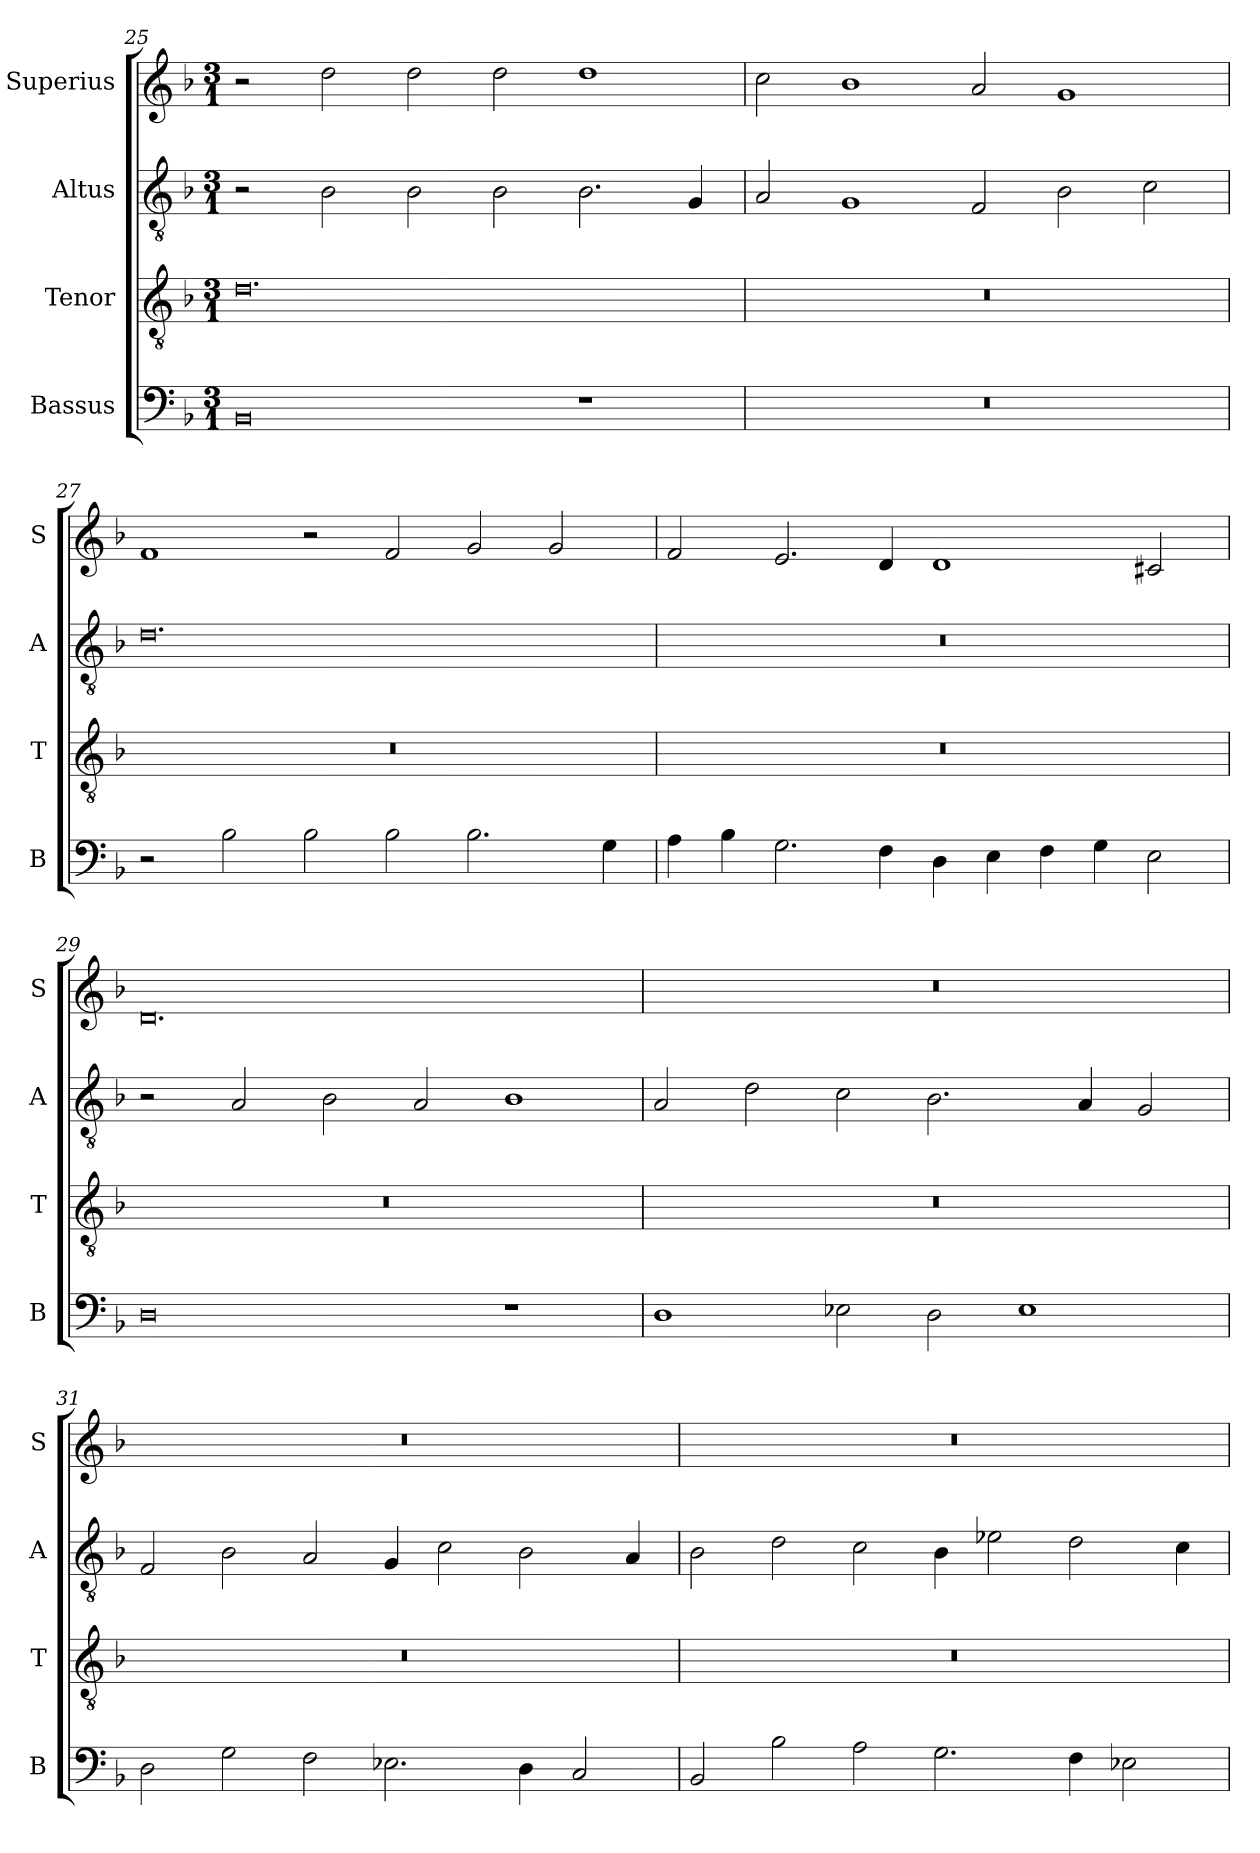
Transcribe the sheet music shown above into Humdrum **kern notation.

**kern	**kern	**kern	**kern
*part4	*part3	*part2	*part1
*staff4	*staff3	*staff2	*staff1
*I"Bassus	*I"Tenor	*I"Altus	*I"Superius
*I'B	*I'T	*I'A	*I'S
*clefF4	*clefGv2	*clefGv2	*clefG2
*k[b-]	*k[b-]	*k[b-]	*k[b-]
*M3/1	*M3/1	*M3/1	*M3/1
=25	=25	=25	=25
0BB-	0.d	2r	2r
.	.	2B-\	2dd\
.	.	2B-\	2dd\
.	.	2B-\	2dd\
1r	.	2.B-\	1dd
.	.	4G/	.
=26	=26	=26	=26
0.r	0.r	2A/	2cc\
.	.	1G	1b-
.	.	2F/	2a/
.	.	2B-\	1g
.	.	2c\	.
=27	=27	=27	=27
2r	0.r	0.d	1f
2B-\	.	.	.
2B-\	.	.	2r
2B-\	.	.	2f/
2.B-\	.	.	2g/
.	.	.	2g/
4G\	.	.	.
=28	=28	=28	=28
4A\	0.r	0.r	2f/
4B-\	.	.	.
2.G\	.	.	2.e/
4F\	.	.	4d/
4D\	.	.	1d
4E\	.	.	.
4F\	.	.	.
4G\	.	.	.
2E\	.	.	2c#X/
=29	=29	=29	=29
0D	0.r	2r	0.d
.	.	2A/	.
.	.	2B-\	.
.	.	2A/	.
1r	.	1B-	.
=30	=30	=30	=30
1D	0.r	2A/	0.r
.	.	2d\	.
2E-X\	.	2c\	.
2D\	.	2.B-\	.
1E-	.	.	.
.	.	4A/	.
.	.	2G/	.
=31	=31	=31	=31
2D\	0.r	2F/	0.r
2G\	.	2B-\	.
2F\	.	2A/	.
2.E-X\	.	4G/	.
.	.	2c\	.
4D\	.	2B-\	.
2C/	.	.	.
.	.	4A/	.
=32	=32	=32	=32
2BB-/	0.r	2B-\	0.r
2B-\	.	2d\	.
2A\	.	2c\	.
2.G\	.	4B-\	.
.	.	2e-X\	.
4F\	.	2d\	.
2E-X\	.	.	.
.	.	4c\	.
=	=	=	=
*-	*-	*-	*-
